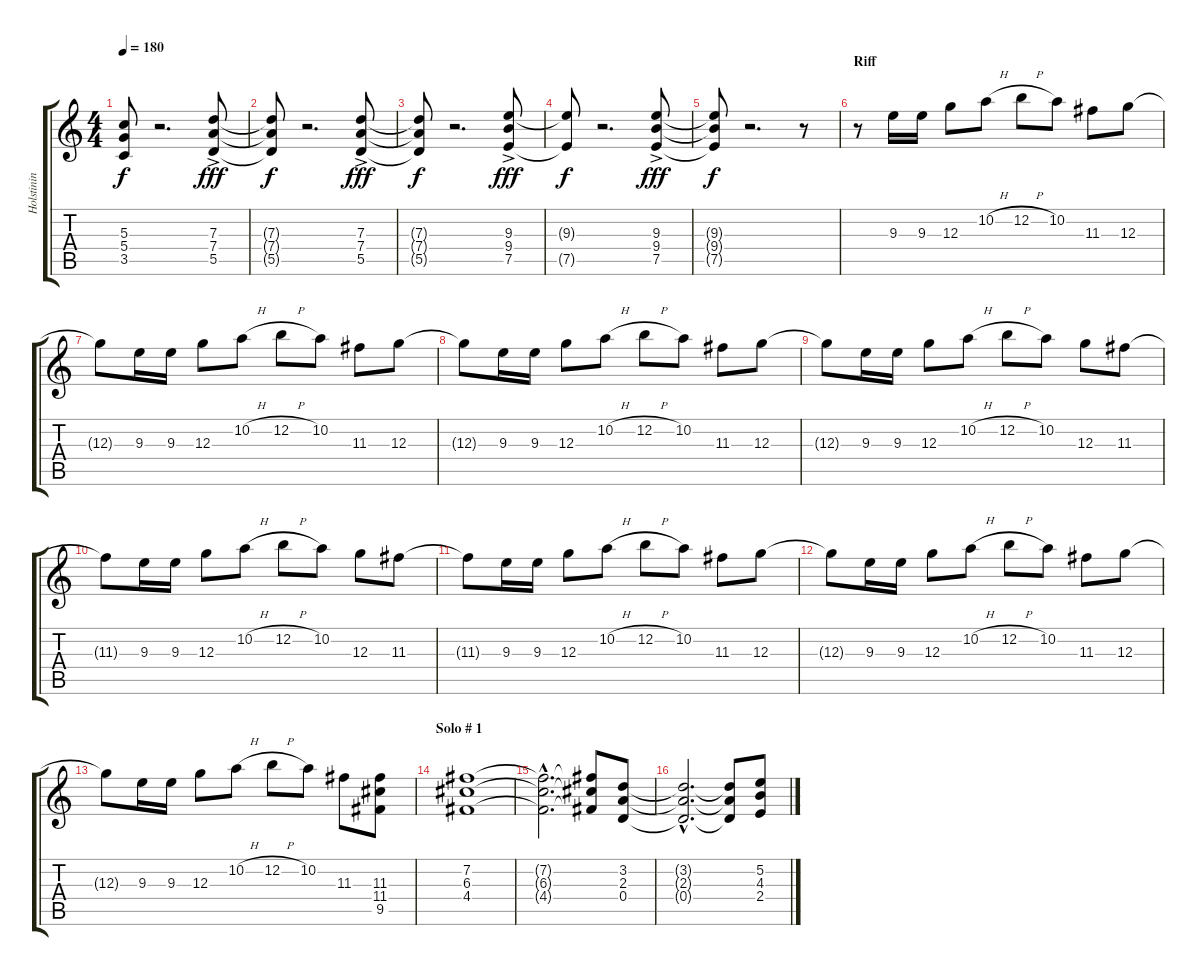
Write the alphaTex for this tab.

\track ("Holstinin" "Holstinin") {instrument distortionguitar}
\staff {score tabs}
\tuning (E4 B3 G3 D3 A2 E2) {hide}
\ts (4 4)
\tempo 180
\clef g2
\ks c
(5.3{t} 5.4{t} 3.5{t}).8{dy f} r.2{d} (7.3{ac} 7.4{ac} 5.5{ac}).8{dy fff} |
(7.3{t} 7.4{t} 5.5{t}).8{dy f} r.2{d} (7.3{ac} 7.4{ac} 5.5{ac}).8{dy fff} |
(7.3{t} 7.4{t} 5.5{t}).8{dy f} r.2{d} (9.3{ac} 9.4{ac} 7.5{ac}).8{dy fff} |
(9.3{t} 7.5{t}).8{dy f} r.2{d} (9.3{ac} 9.4{ac} 7.5{ac}).8{dy fff} |
(9.3{t} 9.4{t} 7.5{t}).8{dy f} r.2{d} r.8 |
\section ("" "Riff")
r.8 9.3.16 9.3.16 12.3.8 10.2{h}.8 12.2{h}.8 10.2.8 11.3.8 12.3.8 |
12.3{t}.8 9.3.16 9.3.16 12.3.8 10.2{h}.8 12.2{h}.8 10.2.8 11.3.8 12.3.8 |
12.3{t}.8 9.3.16 9.3.16 12.3.8 10.2{h}.8 12.2{h}.8 10.2.8 11.3.8 12.3.8 |
12.3{t}.8 9.3.16 9.3.16 12.3.8 10.2{h}.8 12.2{h}.8 10.2.8 12.3.8 11.3.8 |
11.3{t}.8 9.3.16 9.3.16 12.3.8 10.2{h}.8 12.2{h}.8 10.2.8 12.3.8 11.3.8 |
11.3{t}.8 9.3.16 9.3.16 12.3.8 10.2{h}.8 12.2{h}.8 10.2.8 11.3.8 12.3.8 |
12.3{t}.8 9.3.16 9.3.16 12.3.8 10.2{h}.8 12.2{h}.8 10.2.8 11.3.8 12.3.8 |
12.3{t}.8 9.3.16 9.3.16 12.3.8 10.2{h}.8 12.2{h}.8 10.2.8 11.3.8 (11.3 11.4 9.5).8 |
\section ("" "Solo # 1")
(7.2 6.3 4.4).1{volume 15 balance 8} |
(7.2{hac t} 6.3{hac t} 4.4{hac t}).2{d} (7.2{t} 6.3{t} 4.4{t}).8 (3.2 2.3 0.4).8 |
(3.2{hac t} 2.3{hac t} 0.4{hac t}).2{d} (3.2{t} 2.3{t} 0.4{t}).8 (5.2 4.3 2.4).8
